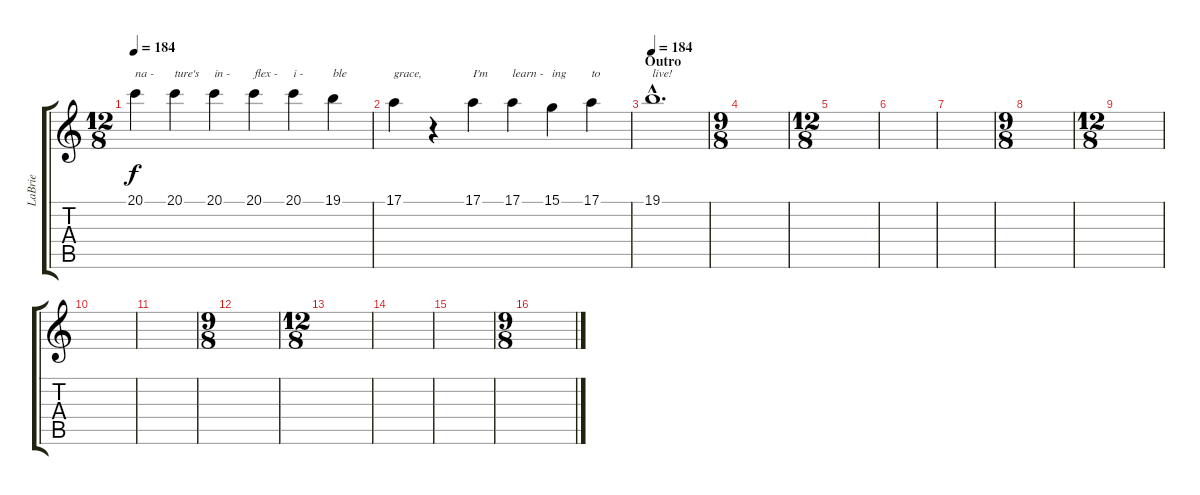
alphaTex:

\track ("LaBrie" "LaBrie") {instrument tenorsax}
\staff {score tabs}
\tuning (E4 B3 G3 D3 A2 E2) {hide}
\ts (12 8)
\tempo 184
\clef g2
\ks c
20.1.4{txt "na -" dy f} 20.1.4{txt "ture's"} 20.1.4{txt "in -"} 20.1.4{txt "flex -"} 20.1.4{txt "i -"} 19.1.4{txt "ble"} |
17.1.4{txt "grace,"} r.4 17.1.4{txt "I'm"} 17.1.4{txt "learn -"} 15.1.4{txt "ing"} 17.1.4{txt "to"} |
\section ("" "Outro")
\tempo 184
19.1{hac}.1{d txt "live!"} |
\ts (9 8)
|
\ts (12 8)
|
|
|
\ts (9 8)
|
\ts (12 8)
|
|
|
\ts (9 8)
|
\ts (12 8)
|
|
|
\ts (9 8)
